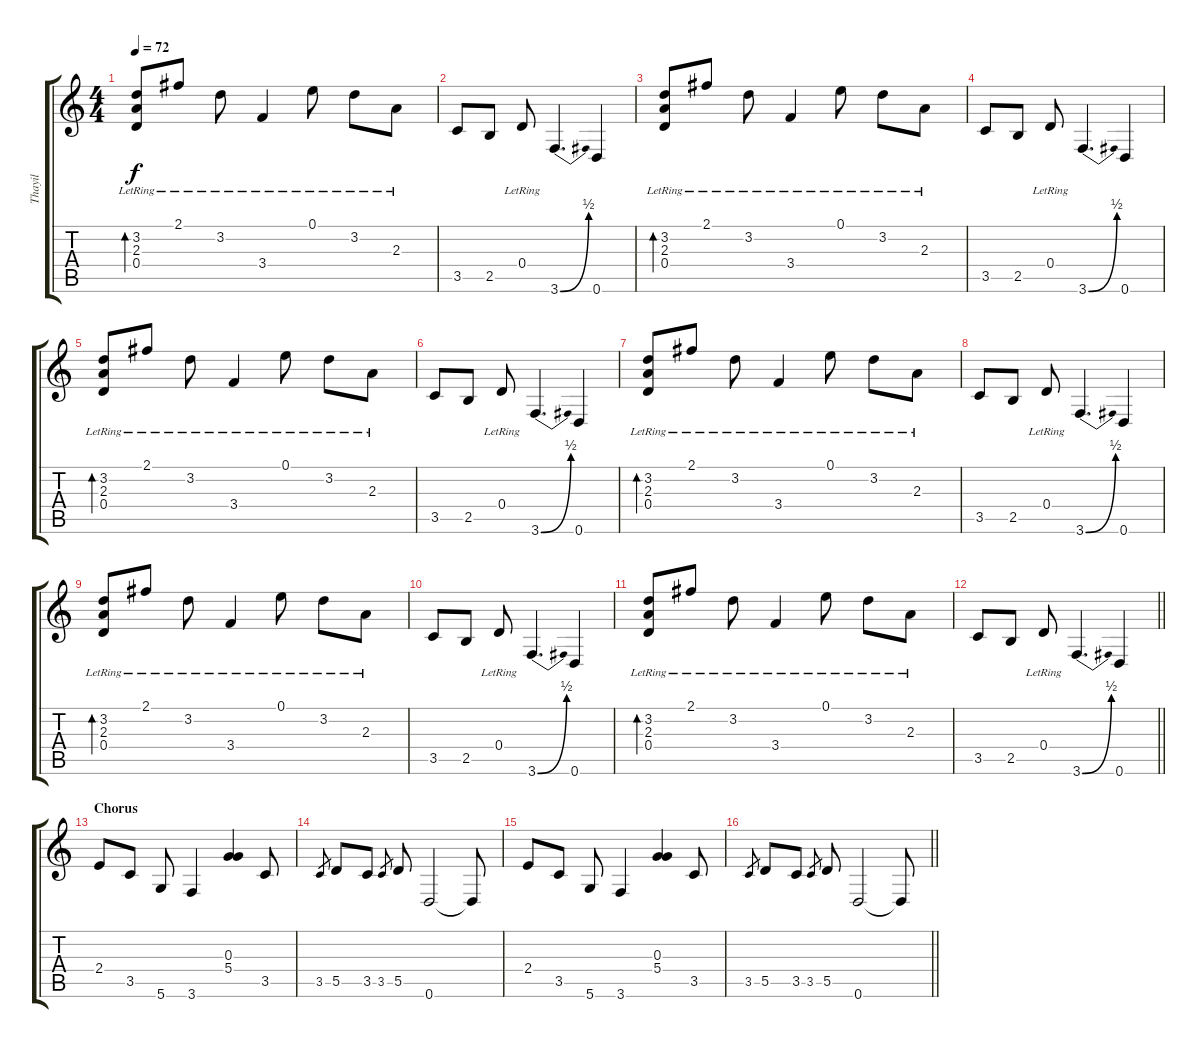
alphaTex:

\track ("Thayil" "Thayil") {instrument distortionguitar}
\staff {score tabs}
\tuning (E4 B3 G3 D3 A2 D2) {hide}
\ts (4 4)
\tempo 72
\clef g2
\ks c
(3.2{lr} 2.3{lr} 0.4{lr}).8{bd 60 dy f} 2.1{lr}.8 3.2{lr}.8 3.4{lr}.4 0.1{lr}.8 3.2{lr}.8 2.3{lr}.8 |
3.5.8 2.5.8 0.4{lr}.8 3.6{be (bend 0 0 60 2)}.4{d} 0.6.4 |
(3.2{lr} 2.3{lr} 0.4{lr}).8{bd 60} 2.1{lr}.8 3.2{lr}.8 3.4{lr}.4 0.1{lr}.8 3.2{lr}.8 2.3{lr}.8 |
3.5.8 2.5.8 0.4{lr}.8 3.6{be (bend 0 0 60 2)}.4{d} 0.6.4 |
(3.2{lr} 2.3{lr} 0.4{lr}).8{bd 60} 2.1{lr}.8 3.2{lr}.8 3.4{lr}.4 0.1{lr}.8 3.2{lr}.8 2.3{lr}.8 |
3.5.8 2.5.8 0.4{lr}.8 3.6{be (bend 0 0 60 2)}.4{d} 0.6.4 |
(3.2{lr} 2.3{lr} 0.4{lr}).8{bd 60} 2.1{lr}.8 3.2{lr}.8 3.4{lr}.4 0.1{lr}.8 3.2{lr}.8 2.3{lr}.8 |
3.5.8 2.5.8 0.4{lr}.8 3.6{be (bend 0 0 60 2)}.4{d} 0.6.4 |
(3.2{lr} 2.3{lr} 0.4{lr}).8{bd 60} 2.1{lr}.8 3.2{lr}.8 3.4{lr}.4 0.1{lr}.8 3.2{lr}.8 2.3{lr}.8 |
3.5.8 2.5.8 0.4{lr}.8 3.6{be (bend 0 0 60 2)}.4{d} 0.6.4 |
(3.2{lr} 2.3{lr} 0.4{lr}).8{bd 60} 2.1{lr}.8 3.2{lr}.8 3.4{lr}.4 0.1{lr}.8 3.2{lr}.8 2.3{lr}.8 |
\barLineRight lightlight
3.5.8 2.5.8 0.4{lr}.8 3.6{be (bend 0 0 60 2)}.4{d} 0.6.4 |
\section ("" "Chorus")
2.4.8 3.5.8 5.6.8 3.6.4 (0.3 5.4).4 3.5.8 |
3.5.8{gr} 5.5.8 3.5.8 3.5.8{gr} 5.5.8 0.6.2 0.6{t}.8 |
2.4.8 3.5.8 5.6.8 3.6.4 (0.3 5.4).4 3.5.8 |
\barLineRight lightlight
3.5.8{gr} 5.5.8 3.5.8 3.5.8{gr} 5.5.8 0.6.2 0.6{t}.8
